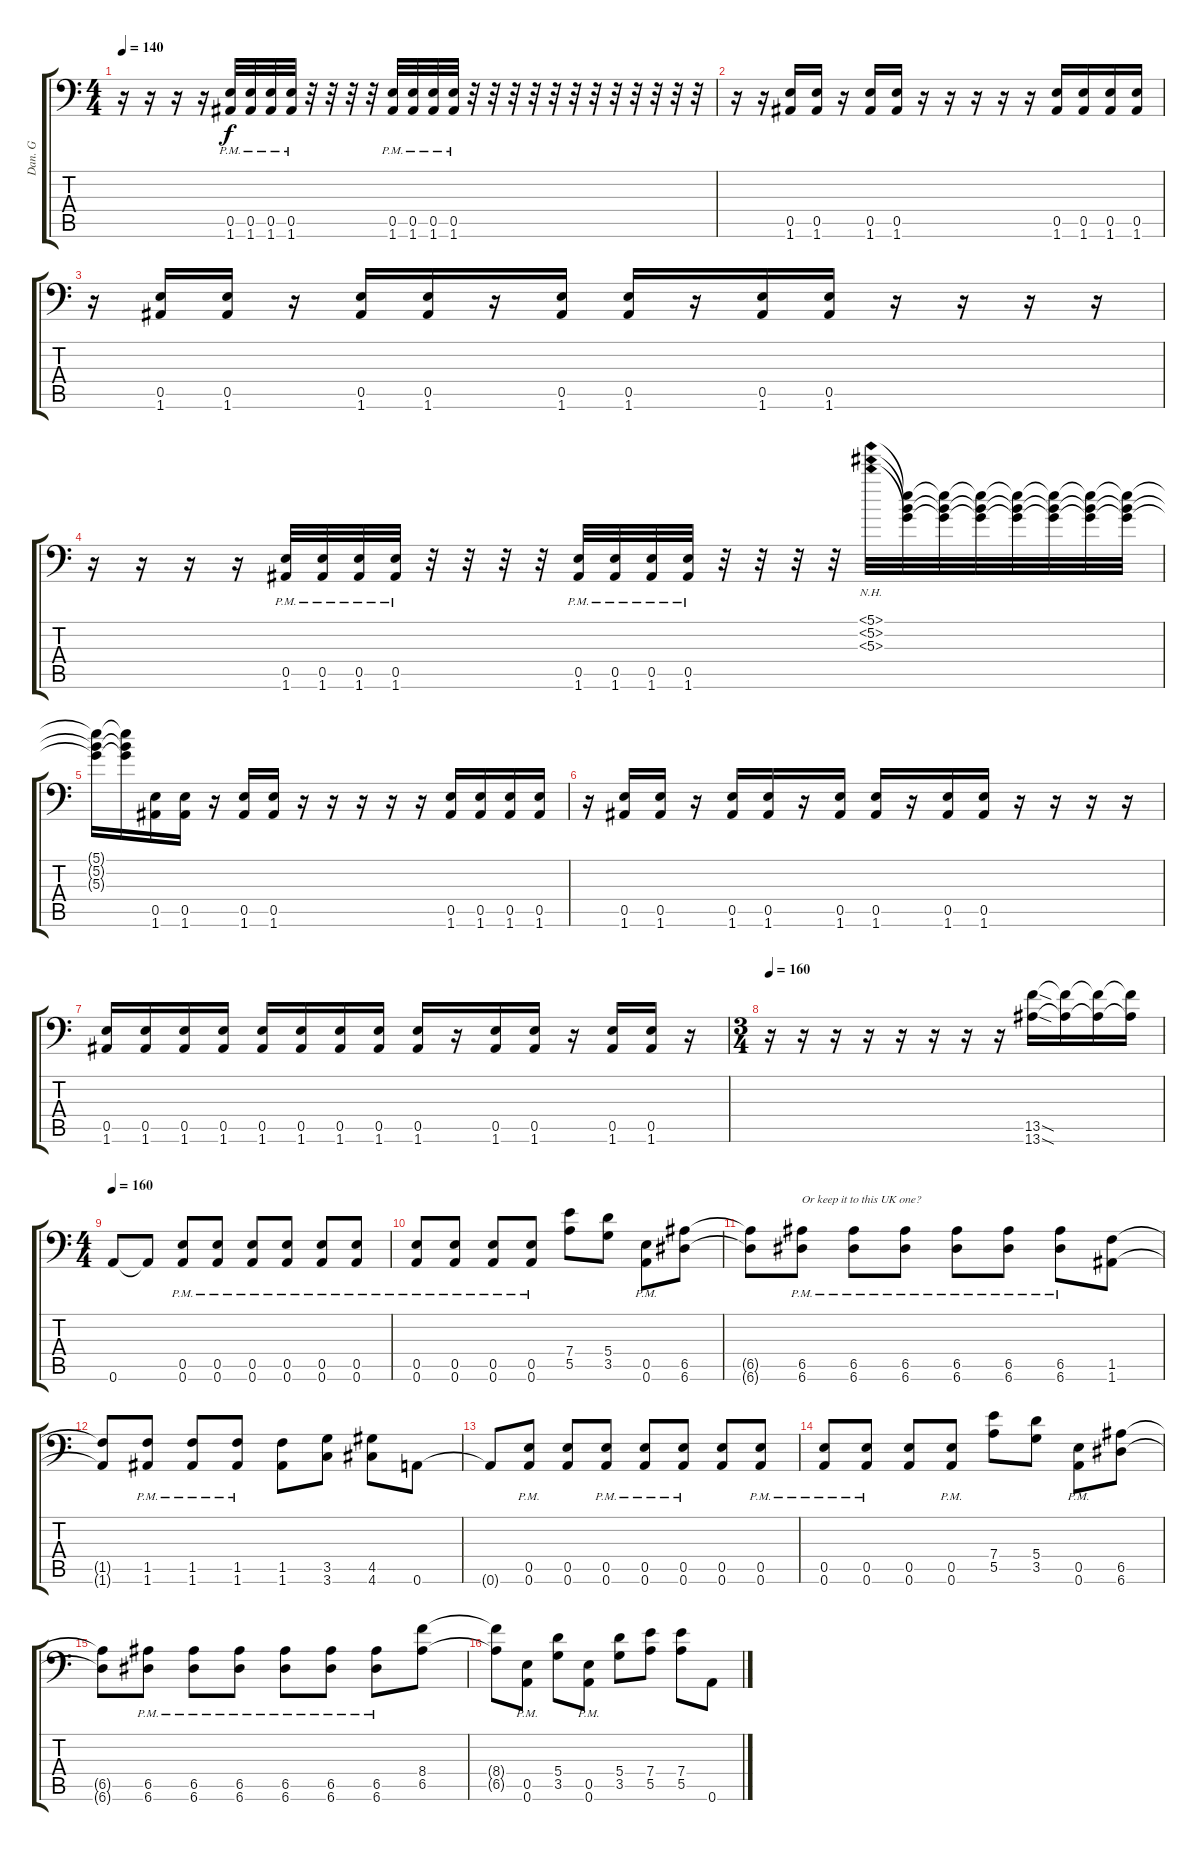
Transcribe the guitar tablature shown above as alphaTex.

\track ("Dan. G" "Dan. G") {instrument distortionguitar}
\staff {score tabs}
\tuning (B3 Gb3 D3 A2 E2 A1) {hide}
\ts (4 4)
\tempo 140
\clef f4
\ks c
r.16{dy f} r.16 r.16 r.16 (0.5{pm} 1.6{pm}).32 (0.5{pm} 1.6{pm}).32 (0.5{pm} 1.6{pm}).32 (0.5{pm} 1.6{pm}).32 r.32 r.32 r.32 r.32 (0.5{pm} 1.6{pm}).32 (0.5{pm} 1.6{pm}).32 (0.5{pm} 1.6{pm}).32 (0.5{pm} 1.6{pm}).32 r.32 r.32 r.32 r.32 r.32 r.32 r.32 r.32 r.32 r.32 r.32 r.32 |
r.16 r.16 (0.5 1.6).16 (0.5 1.6).16 r.16 (0.5 1.6).16 (0.5 1.6).16 r.16 r.16 r.16 r.16 r.16 (0.5 1.6).16 (0.5 1.6).16 (0.5 1.6).16 (0.5 1.6).16 |
r.16 (0.5 1.6).16 (0.5 1.6).16 r.16 (0.5 1.6).16 (0.5 1.6).16 r.16 (0.5 1.6).16 (0.5 1.6).16 r.16 (0.5 1.6).16 (0.5 1.6).16 r.16 r.16 r.16 r.16 |
r.16 r.16 r.16 r.16 (0.5{pm} 1.6{pm}).32 (0.5{pm} 1.6{pm}).32 (0.5{pm} 1.6{pm}).32 (0.5{pm} 1.6{pm}).32 r.32 r.32 r.32 r.32 (0.5{pm} 1.6{pm}).32 (0.5{pm} 1.6{pm}).32 (0.5{pm} 1.6{pm}).32 (0.5{pm} 1.6{pm}).32 r.32 r.32 r.32 r.32 (5.1{nh} 5.2{nh} 5.3{nh}).32 (5.1{t} 5.2{t} 5.3{t}).32 (5.1{t} 5.2{t} 5.3{t}).32 (5.1{t} 5.2{t} 5.3{t}).32 (5.1{t} 5.2{t} 5.3{t}).32 (5.1{t} 5.2{t} 5.3{t}).32 (5.1{t} 5.2{t} 5.3{t}).32 (5.1{t} 5.2{t} 5.3{t}).32 |
(5.1{t} 5.2{t} 5.3{t}).16 (5.1{t} 5.2{t} 5.3{t}).16 (0.5 1.6).16 (0.5 1.6).16 r.16 (0.5 1.6).16 (0.5 1.6).16 r.16 r.16 r.16 r.16 r.16 (0.5 1.6).16 (0.5 1.6).16 (0.5 1.6).16 (0.5 1.6).16 |
r.16 (0.5 1.6).16 (0.5 1.6).16 r.16 (0.5 1.6).16 (0.5 1.6).16 r.16 (0.5 1.6).16 (0.5 1.6).16 r.16 (0.5 1.6).16 (0.5 1.6).16 r.16 r.16 r.16 r.16 |
(0.5 1.6).16 (0.5 1.6).16 (0.5 1.6).16 (0.5 1.6).16 (0.5 1.6).16 (0.5 1.6).16 (0.5 1.6).16 (0.5 1.6).16 (0.5 1.6).16 r.16 (0.5 1.6).16 (0.5 1.6).16 r.16 (0.5 1.6).16 (0.5 1.6).16 r.16 |
\ts (3 4)
\tempo 160
r.16 r.16 r.16 r.16 r.16 r.16 r.16 r.16 (13.5{sod} 13.6{sod}).16 (13.5{t} 13.6{t}).16 (13.5{t} 13.6{t}).16 (13.5{t} 13.6{t}).16 |
\ts (4 4)
\tempo 160
0.6.8 0.6{t}.8 (0.5{pm} 0.6{pm}).8 (0.5{pm} 0.6{pm}).8 (0.5{pm} 0.6{pm}).8 (0.5{pm} 0.6{pm}).8 (0.5{pm} 0.6{pm}).8 (0.5{pm} 0.6{pm}).8 |
(0.5{pm} 0.6{pm}).8 (0.5{pm} 0.6{pm}).8 (0.5{pm} 0.6{pm}).8 (0.5{pm} 0.6{pm}).8 (7.4 5.5).8 (5.4 3.5).8 (0.5{pm} 0.6{pm}).8 (6.5 6.6).8 |
(6.5{t} 6.6{t}).8 (6.5{pm} 6.6{pm}).8{txt "Or keep it to this UK one?"} (6.5{pm} 6.6{pm}).8 (6.5{pm} 6.6{pm}).8 (6.5{pm} 6.6{pm}).8 (6.5{pm} 6.6{pm}).8 (6.5{pm} 6.6{pm}).8 (1.5 1.6).8 |
(1.5{t} 1.6{t}).8 (1.5{pm} 1.6{pm}).8 (1.5{pm} 1.6{pm}).8 (1.5{pm} 1.6{pm}).8 (1.5 1.6).8 (3.5 3.6).8 (4.5 4.6).8 0.6.8 |
0.6{t}.8 (0.5{pm} 0.6{pm}).8 (0.5 0.6).8 (0.5{pm} 0.6{pm}).8 (0.5{pm} 0.6{pm}).8 (0.5{pm} 0.6{pm}).8 (0.5 0.6).8 (0.5{pm} 0.6{pm}).8 |
(0.5{pm} 0.6{pm}).8 (0.5{pm} 0.6{pm}).8 (0.5 0.6).8 (0.5{pm} 0.6{pm}).8 (7.4 5.5).8 (5.4 3.5).8 (0.5{pm} 0.6{pm}).8 (6.5 6.6).8 |
(6.5{t} 6.6{t}).8 (6.5{pm} 6.6{pm}).8 (6.5{pm} 6.6{pm}).8 (6.5{pm} 6.6{pm}).8 (6.5{pm} 6.6{pm}).8 (6.5{pm} 6.6{pm}).8 (6.5{pm} 6.6{pm}).8 (8.4 6.5).8 |
(8.4{t} 6.5{t}).8 (0.5{pm} 0.6{pm}).8 (5.4 3.5).8 (0.5{pm} 0.6{pm}).8 (5.4 3.5).8 (7.4 5.5).8 (7.4 5.5).8 0.6.8
